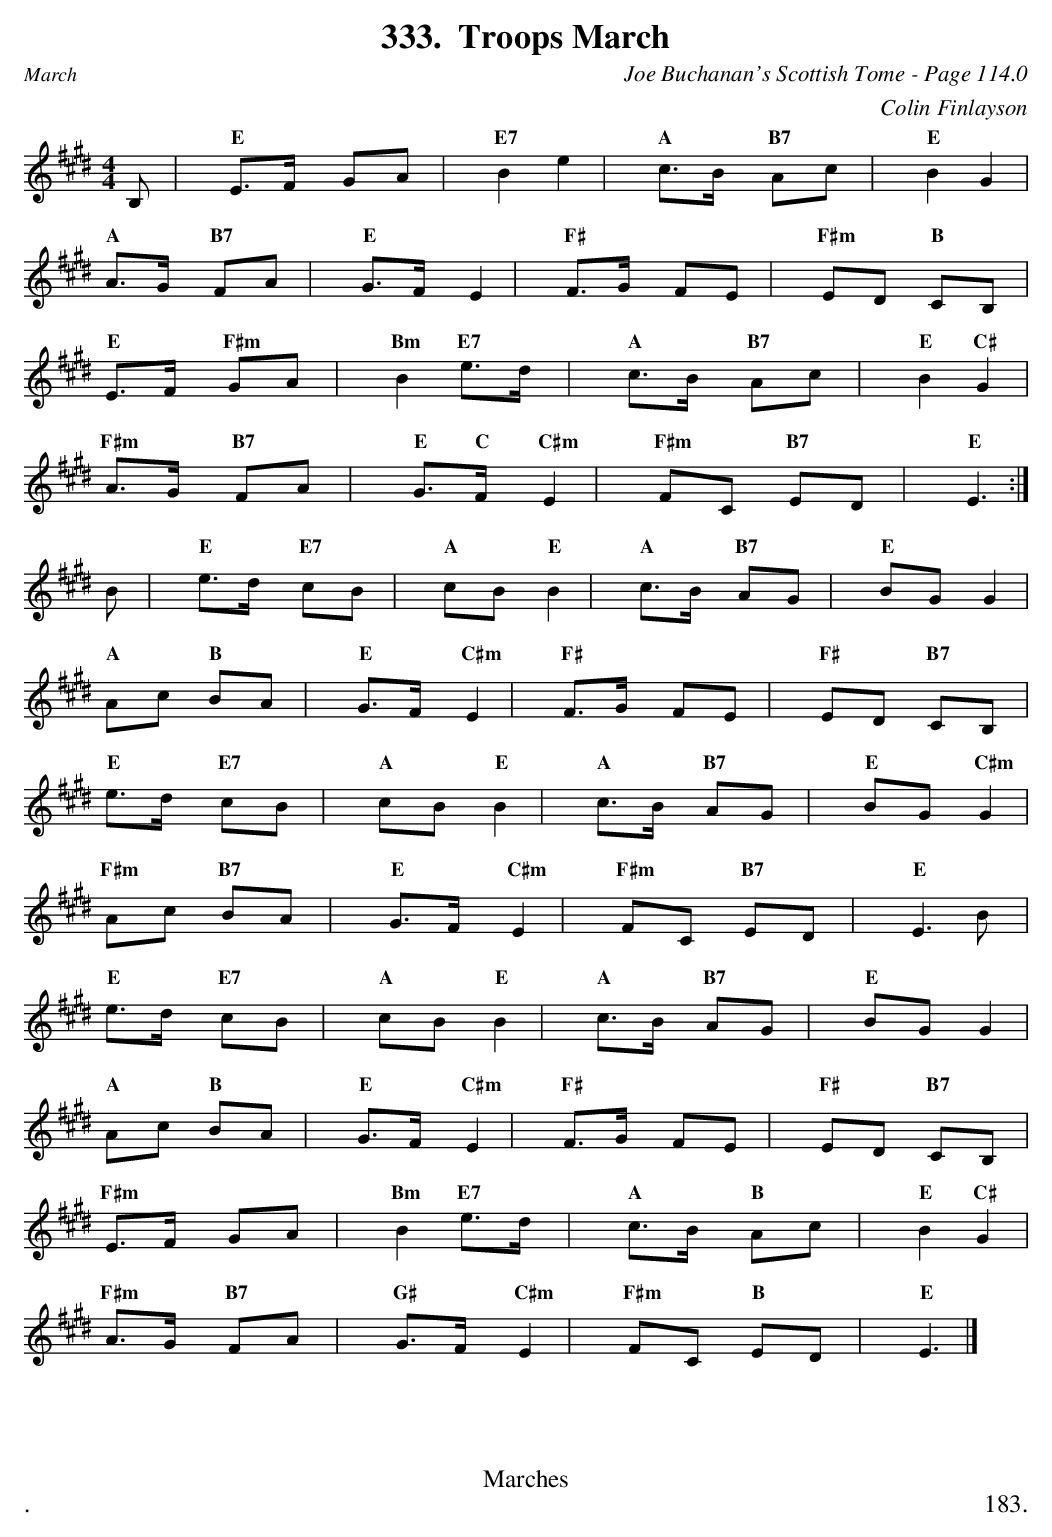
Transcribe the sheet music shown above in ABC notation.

X:1
T:Troops March
C:Joe Buchanan's Scottish Tome - Page 114.0
C:Colin Finlayson
L:1/8
M:4/4
K:E
B, | "E"E>F GA |"E7" B2 e2 | "A"c>B "B7"Ac | "E"B2 G2 |
"A"A>G "B7"FA | "E"G>F E2 | "F#"F>G FE | "F#m"ED "B"CB, |
"E"E>F "F#m"GA | "Bm"B2 "E7"e>d | "A"c>B "B7"Ac | "E"B2 "C#"G2 |
"F#m"A>G "B7"FA | "E"G>"C"F "C#m"E2 | "F#m"FC "B7"ED | "E"E3 :|
B | "E"e>d "E7"cB | "A"cB "E"B2 | "A"c>B "B7"AG | "E"BG G2 |
"A"Ac "B"BA | "E"G>F "C#m"E2 | "F#"F>G FE | "F#"ED "B7"CB, |
"E"e>d "E7"cB | "A"cB "E"B2 | "A"c>B "B7"AG | "E"BG "C#m"G2 |
"F#m"Ac "B7"BA | "E"G>F "C#m"E2 | "F#m"FC "B7"ED | "E"E3 B |
"E"e>d "E7"cB | "A"cB "E"B2 | "A"c>B "B7"AG | "E"BG G2 |
"A"Ac "B"BA | "E"G>F "C#m"E2 | "F#"F>G FE | "F#"ED "B7"CB, |
"F#m"E>F GA | "Bm"B2 "E7"e>d | "A"c>B "B"Ac | "E"B2 "C#"G2 |
"F#m"A>G "B7"FA | "G#"G>F "C#m"E2 | "F#m"FC "B"ED | "E"E3 |]
